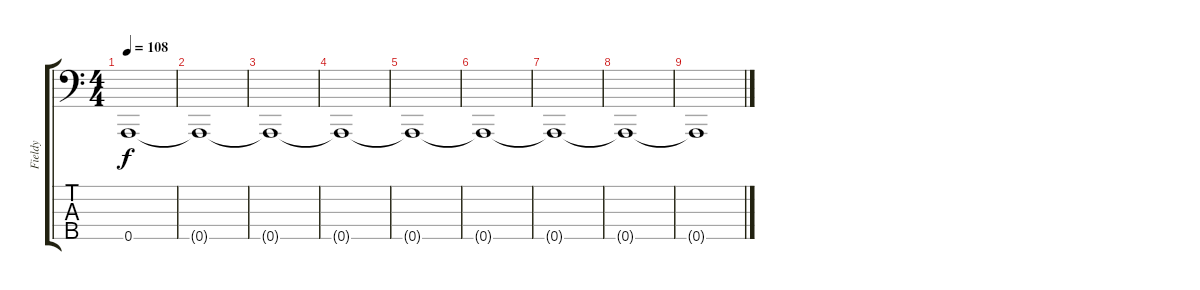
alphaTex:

\track ("Fieldy" "Fieldy") {instrument slapbass1}
\staff {score tabs}
\tuning (F2 C2 G1 D1 A0) {hide}
\ts (4 4)
\tempo 108
\clef f4
\ks c
0.5.1{dy f} |
0.5{t}.1 |
0.5{t}.1 |
0.5{t}.1 |
0.5{t}.1 |
0.5{t}.1 |
0.5{t}.1 |
0.5{t}.1 |
0.5{t}.1
